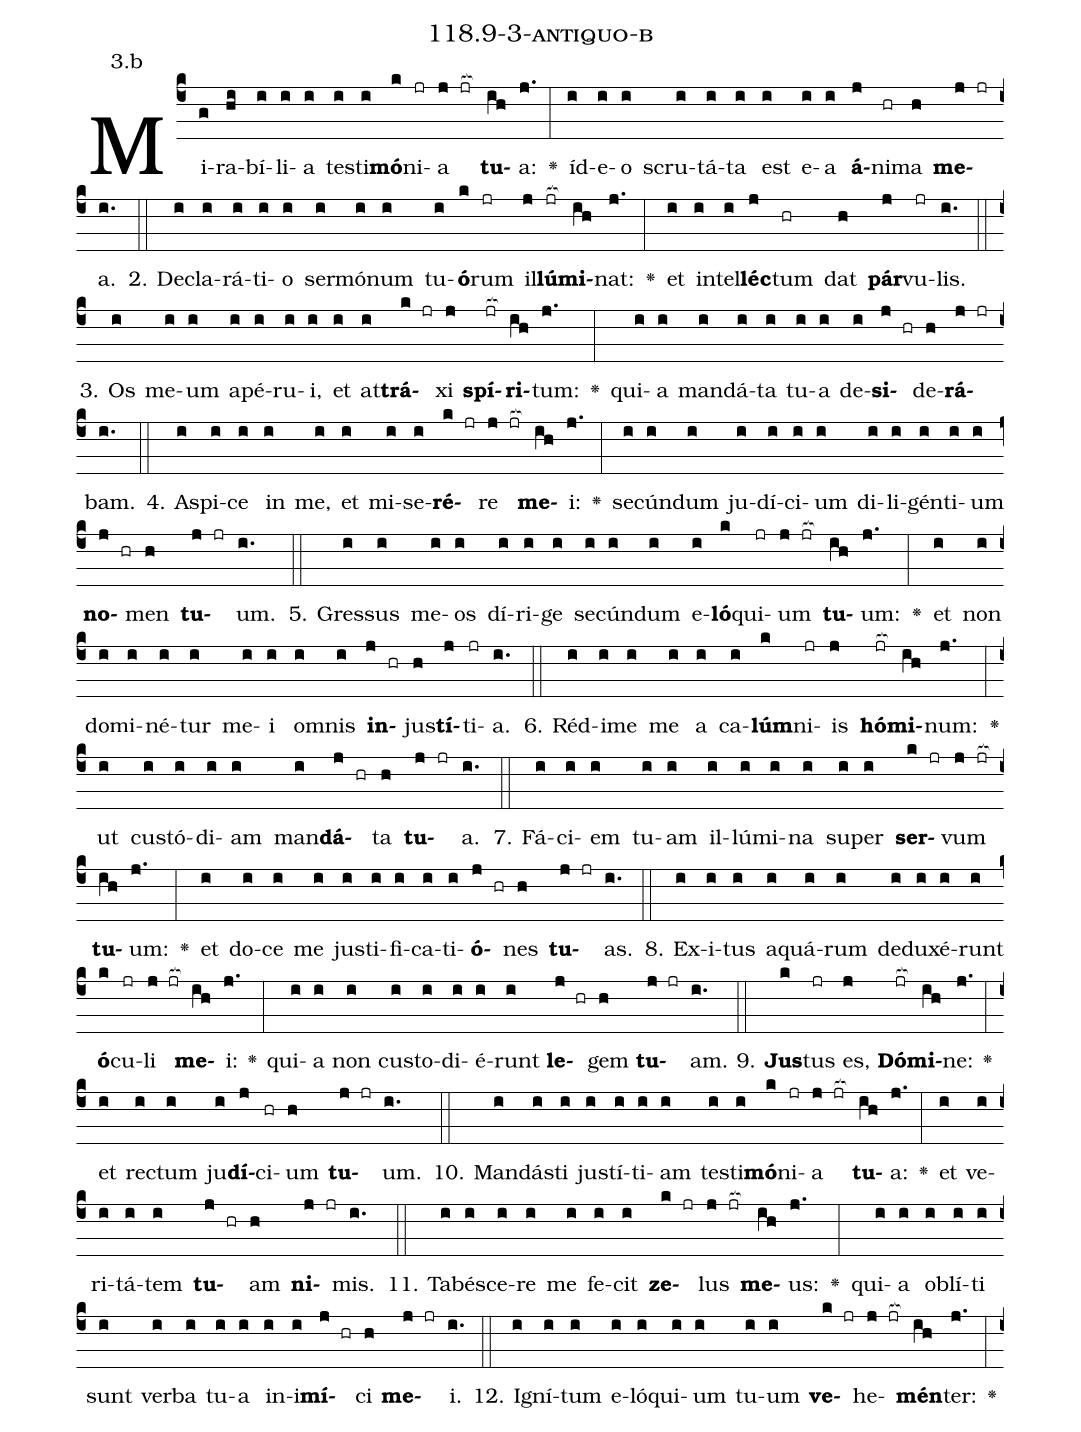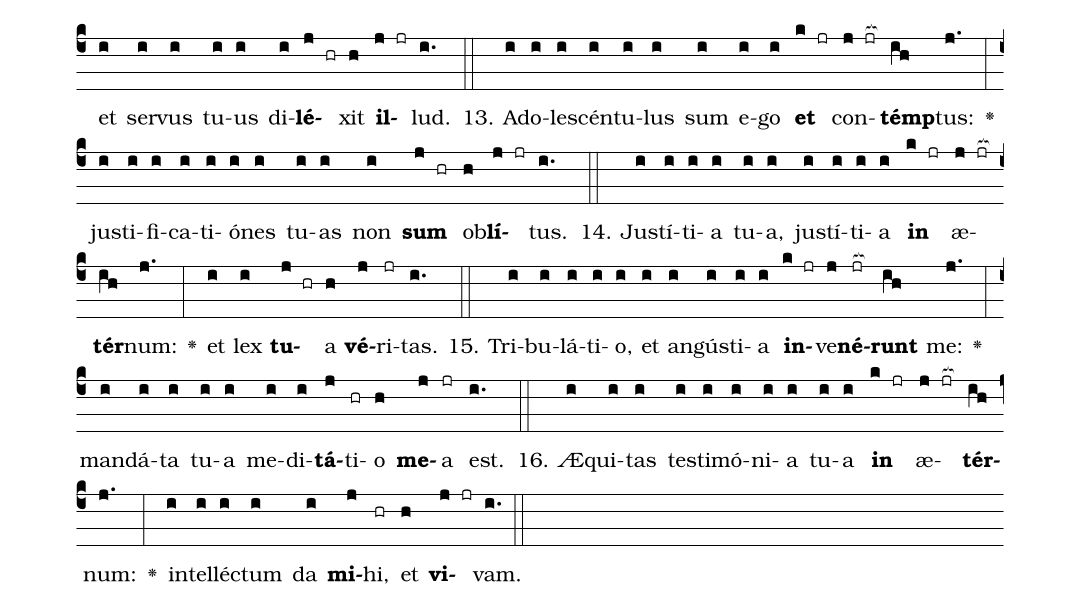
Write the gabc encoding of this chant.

name: 118.9-3-antiquo-b;
annotation: 3.b;
%%
(c4)Mi(g)ra(hi)bí(i)li(i)a(i) tes(i)ti(i)<b>mó</b>(k)ni(jr)a(j jr[ocb:1{]) <b>tu</b>(ih[ocb:0}])a:(j.) <v>\greheightstar</v>(:) íd(i)e(i)o(i) scru(i)tá(i)ta(i) est(i) e(i)a(i) <b>á</b>(j)ni(hr)ma(h) <b>me</b>(j jr)a.(i.) (::)
2. De(i)cla(i)rá(i)ti(i)o(i) ser(i)mó(i)num(i) tu(i)<b>ó</b>(k)rum(jr) il(j)<b>lú</b>(jr[ocb:1{])<b>mi</b>(ih[ocb:0}])nat:(j.) <v>\greheightstar</v>(:) et(i) in(i)tel(i)<b>léc</b>(j)tum(hr) dat(h) <b>pár</b>(j)vu(jr)lis.(i.) (::)
3. Os(i) me(i)um(i) a(i)pé(i)ru(i)i,(i) et(i) at(i)<b>trá</b>(k jr)xi(j) <b>spí</b>(jr[ocb:1{])<b>ri</b>(ih[ocb:0}])tum:(j.) <v>\greheightstar</v>(:) qui(i)a(i) man(i)dá(i)ta(i) tu(i)a(i) de(i)<b>si</b>(j hr)de(h)<b>rá</b>(j jr)bam.(i.) (::)
4. A(i)spi(i)ce(i) in(i) me,(i) et(i) mi(i)se(i)<b>ré</b>(k jr)re(j jr[ocb:1{]) <b>me</b>(ih[ocb:0}])i:(j.) <v>\greheightstar</v>(:) se(i)cún(i)dum(i) ju(i)dí(i)ci(i)um(i) di(i)li(i)gén(i)ti(i)um(i) <b>no</b>(j hr)men(h) <b>tu</b>(j jr)um.(i.) (::)
5. Gres(i)sus(i) me(i)os(i) dí(i)ri(i)ge(i) se(i)cún(i)dum(i) e(i)<b>ló</b>(k)qui(jr)um(j jr[ocb:1{]) <b>tu</b>(ih[ocb:0}])um:(j.) <v>\greheightstar</v>(:) et(i) non(i) do(i)mi(i)né(i)tur(i) me(i)i(i) om(i)nis(i) <b>in</b>(j hr)jus(h)<b>tí</b>(j)ti(jr)a.(i.) (::)
6. Réd(i)i(i)me(i) me(i) a(i) ca(i)<b>lúm</b>(k)ni(jr)is(j) <b>hó</b>(jr[ocb:1{])<b>mi</b>(ih[ocb:0}])num:(j.) <v>\greheightstar</v>(:) ut(i) cus(i)tó(i)di(i)am(i) man(i)<b>dá</b>(j hr)ta(h) <b>tu</b>(j jr)a.(i.) (::)
7. Fá(i)ci(i)em(i) tu(i)am(i) il(i)lú(i)mi(i)na(i) su(i)per(i) <b>ser</b>(k jr)vum(j jr[ocb:1{]) <b>tu</b>(ih[ocb:0}])um:(j.) <v>\greheightstar</v>(:) et(i) do(i)ce(i) me(i) jus(i)ti(i)fi(i)ca(i)ti(i)<b>ó</b>(j hr)nes(h) <b>tu</b>(j jr)as.(i.) (::)
8. Ex(i)i(i)tus(i) a(i)quá(i)rum(i) de(i)du(i)xé(i)runt(i) <b>ó</b>(k)cu(jr)li(j jr[ocb:1{]) <b>me</b>(ih[ocb:0}])i:(j.) <v>\greheightstar</v>(:) qui(i)a(i) non(i) cus(i)to(i)di(i)é(i)runt(i) <b>le</b>(j hr)gem(h) <b>tu</b>(j jr)am.(i.) (::)
9. <b>Jus</b>(k)tus(jr) es,(j) <b>Dó</b>(jr[ocb:1{])<b>mi</b>(ih[ocb:0}])ne:(j.) <v>\greheightstar</v>(:) et(i) rec(i)tum(i) ju(i)<b>dí</b>(j)ci(hr)um(h) <b>tu</b>(j jr)um.(i.) (::)
10. Man(i)dás(i)ti(i) jus(i)tí(i)ti(i)am(i) tes(i)ti(i)<b>mó</b>(k)ni(jr)a(j jr[ocb:1{]) <b>tu</b>(ih[ocb:0}])a:(j.) <v>\greheightstar</v>(:) et(i) ve(i)ri(i)tá(i)tem(i) <b>tu</b>(j hr)am(h) <b>ni</b>(j jr)mis.(i.) (::)
11. Ta(i)bé(i)sce(i)re(i) me(i) fe(i)cit(i) <b>ze</b>(k jr)lus(j jr[ocb:1{]) <b>me</b>(ih[ocb:0}])us:(j.) <v>\greheightstar</v>(:) qui(i)a(i) ob(i)lí(i)ti(i) sunt(i) ver(i)ba(i) tu(i)a(i) in(i)i(i)<b>mí</b>(j hr)ci(h) <b>me</b>(j jr)i.(i.) (::)
12. I(i)gní(i)tum(i) e(i)ló(i)qui(i)um(i) tu(i)um(i) <b>ve</b>(k jr)he(j jr[ocb:1{])<b>mén</b>(ih[ocb:0}])ter:(j.) <v>\greheightstar</v>(:) et(i) ser(i)vus(i) tu(i)us(i) di(i)<b>lé</b>(j hr)xit(h) <b>il</b>(j jr)lud.(i.) (::)
13. Ad(i)o(i)le(i)scén(i)tu(i)lus(i) sum(i) e(i)go(i) <b>et</b>(k jr) con(j jr[ocb:1{])<b>témp</b>(ih[ocb:0}])tus:(j.) <v>\greheightstar</v>(:) jus(i)ti(i)fi(i)ca(i)ti(i)ó(i)nes(i) tu(i)as(i) non(i) <b>sum</b>(j hr) ob(h)<b>lí</b>(j jr)tus.(i.) (::)
14. Jus(i)tí(i)ti(i)a(i) tu(i)a,(i) jus(i)tí(i)ti(i)a(i) <b>in</b>(k jr) æ(j jr[ocb:1{])<b>tér</b>(ih[ocb:0}])num:(j.) <v>\greheightstar</v>(:) et(i) lex(i) <b>tu</b>(j hr)a(h) <b>vé</b>(j)ri(jr)tas.(i.) (::)
15. Tri(i)bu(i)lá(i)ti(i)o,(i) et(i) an(i)gús(i)ti(i)a(i) <b>in</b>(k jr)ve(j)<b>né</b>(jr[ocb:1{])<b>runt</b>(ih[ocb:0}]) me:(j.) <v>\greheightstar</v>(:) man(i)dá(i)ta(i) tu(i)a(i) me(i)di(i)<b>tá</b>(j)ti(hr)o(h) <b>me</b>(j)a(jr) est.(i.) (::)
16. Æ(i)qui(i)tas(i) tes(i)ti(i)mó(i)ni(i)a(i) tu(i)a(i) <b>in</b>(k jr) æ(j jr[ocb:1{])<b>tér</b>(ih[ocb:0}])num:(j.) <v>\greheightstar</v>(:) in(i)tel(i)léc(i)tum(i) da(i) <b>mi</b>(j)hi,(hr) et(h) <b>vi</b>(j jr)vam.(i.) (::)
